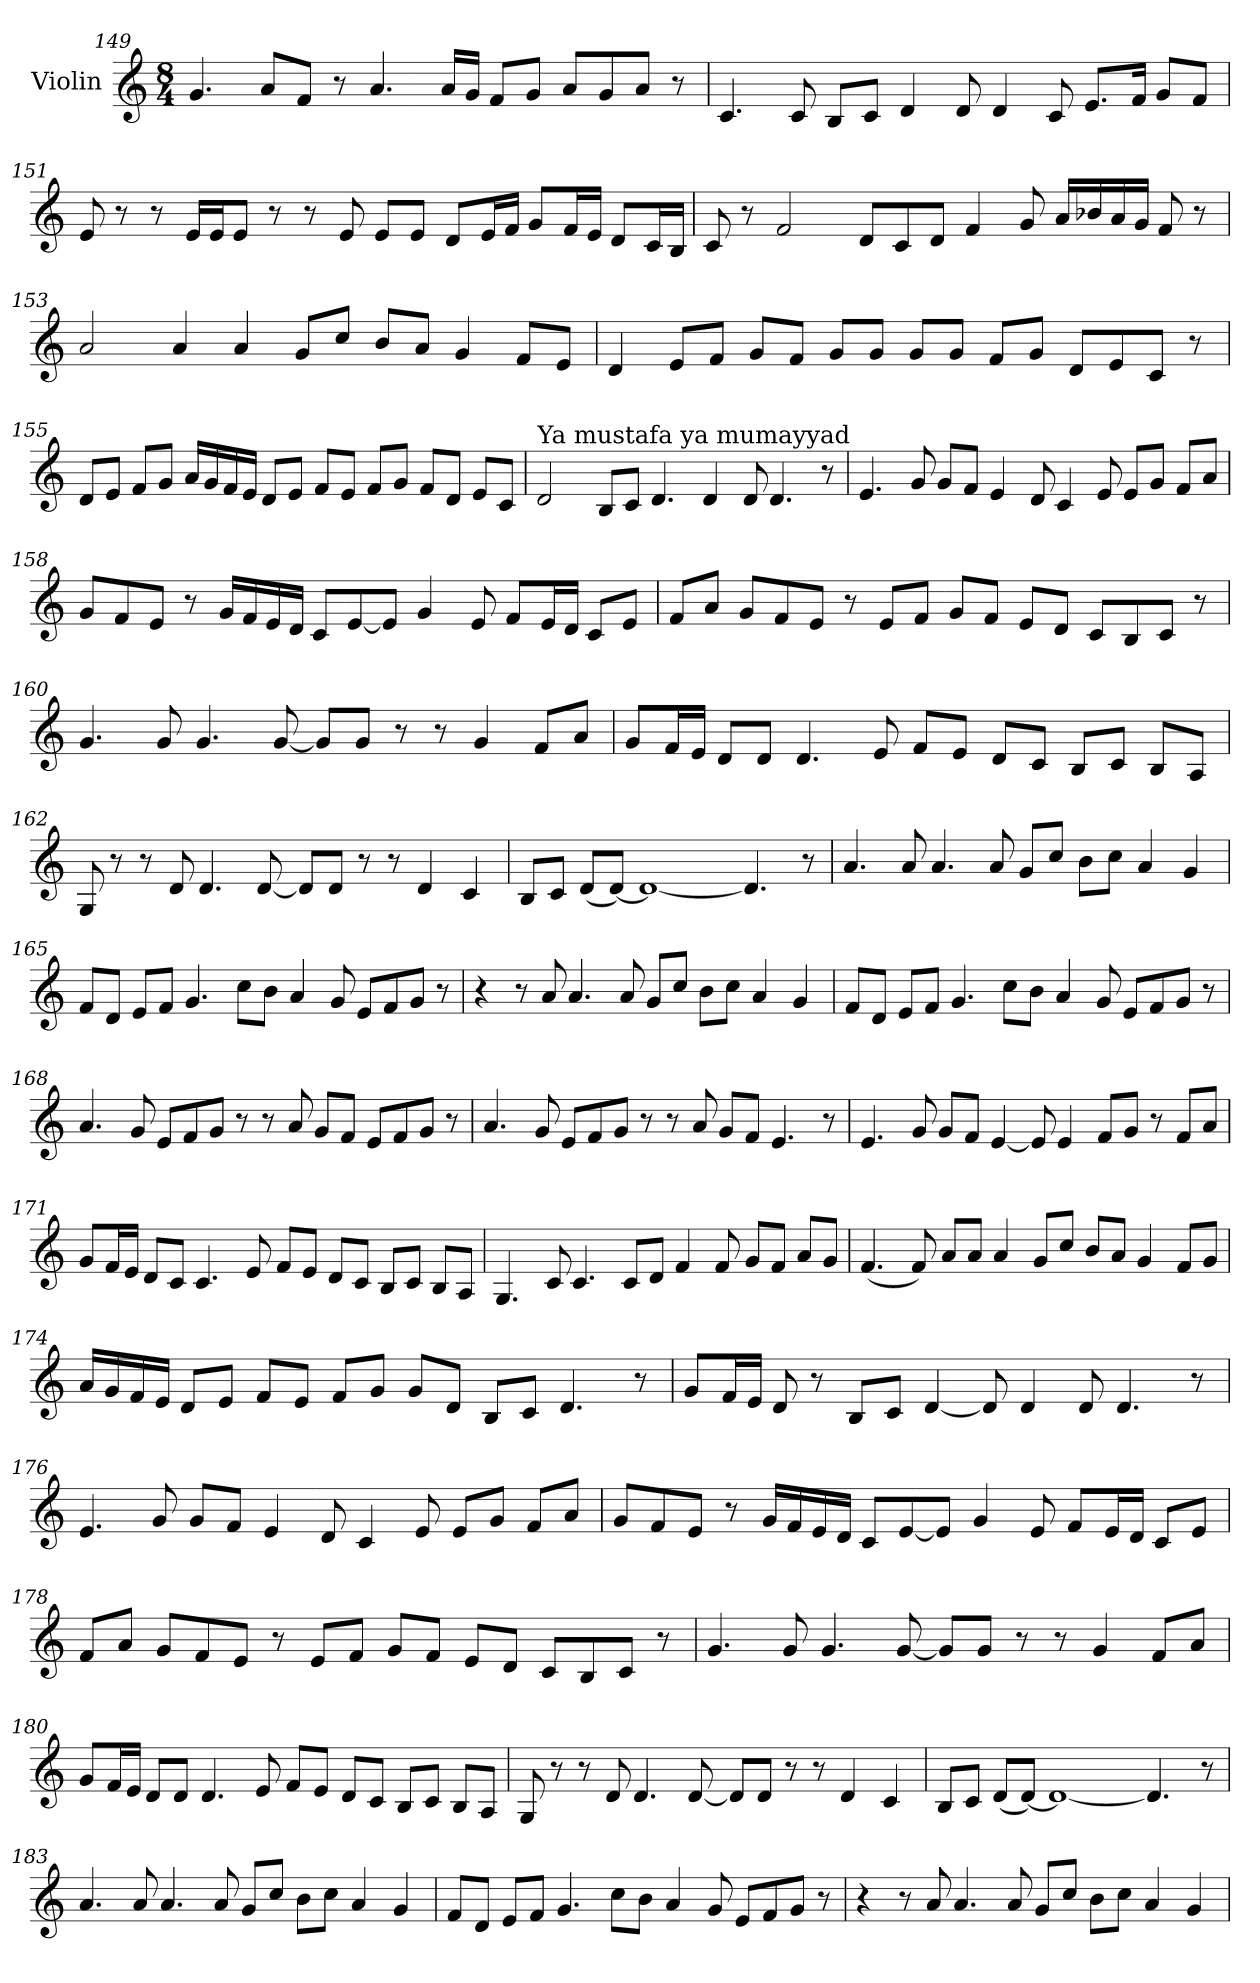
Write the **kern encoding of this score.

**kern
*part1
*staff1
*I"Violin
!!LO:LB:g=z
*clefG2
*k[]
*C:
*M8/4
=149
4.g/
8a/L
8f/J
8r
4.a/
16a/LL
16g/JJ
8f/L
8g/J
8a/L
8g/
8a/J
8r
=150
4.c/
8c/
8B/L
8c/J
4d/
8d/
4d/
8c/
8.e/L
16f/Jk
8g/L
8f/J
!!LO:LB:g=z
=151
8e/
8r
8r
16e/LL
16e/J
8e/J
8r
8r
8e/
8e/L
8e/J
8d/L
16e/L
16f/JJ
8g/L
16f/L
16e/JJ
8d/L
16c/L
16B/JJ
=152
8c/
8r
2f/
8d/L
8c/
8d/J
4f/
8g/
16a/LL
16b-X/
16a/
16g/JJ
8f/
8r
!!LO:LB:g=z
=153
2a/
4a/
4a/
8g/L
8cc/J
8b/L
8a/J
4g/
8f/L
8e/J
=154
4d/
8e/L
8f/J
8g/L
8f/J
8g/L
8g/J
8g/L
8g/J
8f/L
8g/J
8d/L
8e/
8c/J
8r
!!LO:LB:g=z
=155
8d/L
8e/J
8f/L
8g/J
16a/LL
16g/
16f/
16e/JJ
8d/L
8e/J
8f/L
8e/J
8f/L
8g/J
8f/L
8d/J
8e/L
8c/J
=156
!LO:TX:a:t=Ya mustafa ya mumayyad
2d/
8B/L
8c/J
4.d/
4d/
8d/
4.d/
8r
!!LO:LB:g=z
=157
4.e/
8g/
8g/L
8f/J
4e/
8d/
4c/
8e/
8e/L
8g/J
8f/L
8a/J
=158
8g/L
8f/
8e/J
8r
16g/LL
16f/
16e/
16d/JJ
8c/L
[8e/
8e/J]
4g/
8e/
8f/L
16e/L
16d/JJ
8c/L
8e/J
!!LO:PB:g=z
=159
8f/L
8a/J
8g/L
8f/
8e/J
8r
8e/L
8f/J
8g/L
8f/J
8e/L
8d/J
8c/L
8B/
8c/J
8r
=160
4.g/
8g/
4.g/
[8g/
8g/L]
8g/J
8r
8r
4g/
8f/L
8a/J
!!LO:LB:g=z
=161
8g/L
16f/L
16e/JJ
8d/L
8d/J
4.d/
8e/
8f/L
8e/J
8d/L
8c/J
8B/L
8c/J
8B/L
8A/J
=162
8G/
8r
8r
8d/
4.d/
[8d/
8d/L]
8d/J
8r
8r
4d/
4c/
!!LO:LB:g=z
=163
8B/L
8c/J
(8d/L
[8d/J)
1d_
4.d/]
8r
=164
4.a/
8a/
4.a/
8a/
8g/L
8cc/J
8b\L
8cc\J
4a/
4g/
=165
8f/L
8d/J
8e/L
8f/J
4.g/
8cc\L
8b\J
4a/
8g/
8e/L
8f/
8g/J
8r
!!LO:LB:g=z
=166
4r
8r
8a/
4.a/
8a/
8g/L
8cc/J
8b\L
8cc\J
4a/
4g/
=167
8f/L
8d/J
8e/L
8f/J
4.g/
8cc\L
8b\J
4a/
8g/
8e/L
8f/
8g/J
8r
!!LO:LB:g=z
=168
4.a/
8g/
8e/L
8f/
8g/J
8r
8r
8a/
8g/L
8f/J
8e/L
8f/
8g/J
8r
=169
4.a/
8g/
8e/L
8f/
8g/J
8r
8r
8a/
8g/L
8f/J
4.e/
8r
!!LO:LB:g=z
=170
4.e/
8g/
8g/L
8f/J
[4e/
8e/]
4e/
8f/L
8g/J
8r
8f/L
8a/J
=171
8g/L
16f/L
16e/JJ
8d/L
8c/J
4.c/
8e/
8f/L
8e/J
8d/L
8c/J
8B/L
8c/J
8B/L
8A/J
!!LO:LB:g=z
=172
4.G/
8c/
4.c/
8c/L
8d/J
4f/
8f/
8g/L
8f/J
8a/L
8g/J
=173
(4.f/
8f/)
8a/L
8a/J
4a/
8g/L
8cc/J
8b/L
8a/J
4g/
8f/L
8g/J
!!LO:LB:g=z
=174
16a/LL
16g/
16f/
16e/JJ
8d/L
8e/J
8f/L
8e/J
8f/L
8g/J
8g/L
8d/J
8B/L
8c/J
4.d/
8r
=175
8g/L
16f/L
16e/JJ
8d/
8r
8B/L
8c/J
[4d/
8d/]
4d/
8d/
4.d/
8r
!!LO:PB:g=z
=176
4.e/
8g/
8g/L
8f/J
4e/
8d/
4c/
8e/
8e/L
8g/J
8f/L
8a/J
=177
8g/L
8f/
8e/J
8r
16g/LL
16f/
16e/
16d/JJ
8c/L
[8e/
8e/J]
4g/
8e/
8f/L
16e/L
16d/JJ
8c/L
8e/J
!!LO:LB:g=z
=178
8f/L
8a/J
8g/L
8f/
8e/J
8r
8e/L
8f/J
8g/L
8f/J
8e/L
8d/J
8c/L
8B/
8c/J
8r
=179
4.g/
8g/
4.g/
[8g/
8g/L]
8g/J
8r
8r
4g/
8f/L
8a/J
!!LO:LB:g=z
=180
8g/L
16f/L
16e/JJ
8d/L
8d/J
4.d/
8e/
8f/L
8e/J
8d/L
8c/J
8B/L
8c/J
8B/L
8A/J
=181
8G/
8r
8r
8d/
4.d/
[8d/
8d/L]
8d/J
8r
8r
4d/
4c/
!!LO:LB:g=z
=182
8B/L
8c/J
(8d/L
[8d/J)
1d_
4.d/]
8r
=183
4.a/
8a/
4.a/
8a/
8g/L
8cc/J
8b\L
8cc\J
4a/
4g/
=184
8f/L
8d/J
8e/L
8f/J
4.g/
8cc\L
8b\J
4a/
8g/
8e/L
8f/
8g/J
8r
!!LO:LB:g=z
=185
4r
8r
8a/
4.a/
8a/
8g/L
8cc/J
8b\L
8cc\J
4a/
4g/
=
*-
